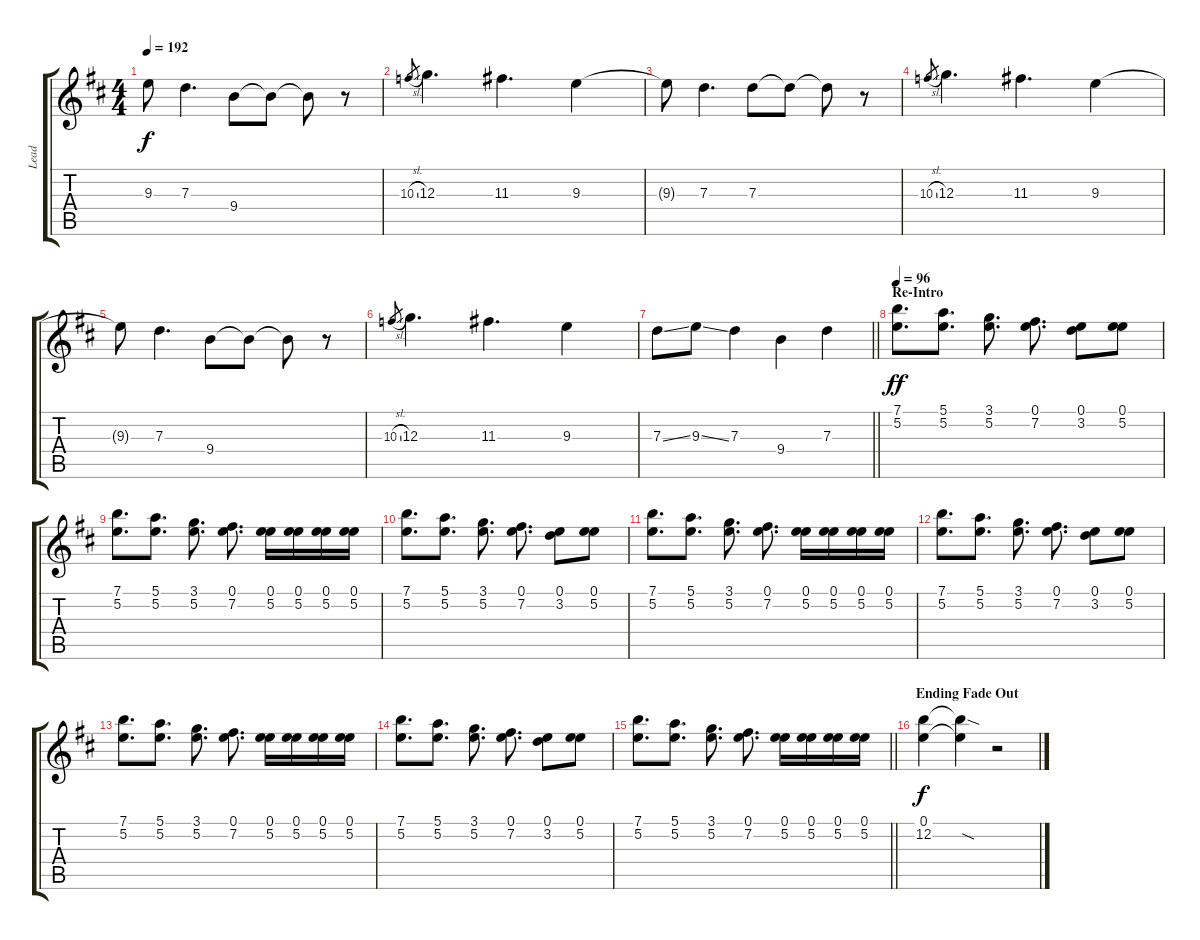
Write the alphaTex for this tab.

\track ("Lead" "Lead") {instrument distortionguitar}
\staff {score tabs}
\tuning (E4 B3 G3 D3 A2 E2) {hide}
\ts (4 4)
\tempo 192
\clef g2
\ks d
9.3{t}.8{dy f} 7.3.4{d} 9.4.8 9.4{t}.8 9.4{t}.8 r.8 |
10.3{sl}.8{gr} 12.3.4{d} 11.3.4{d} 9.3.4 |
9.3{t}.8 7.3.4{d} 7.3.8 7.3{t}.8 7.3{t}.8 r.8 |
10.3{sl}.8{gr} 12.3.4{d} 11.3.4{d} 9.3.4 |
9.3{t}.8 7.3.4{d} 9.4.8 9.4{t}.8 9.4{t}.8 r.8 |
10.3{sl}.8{gr} 12.3.4{d} 11.3.4{d} 9.3.4 |
\barLineRight lightlight
7.3{ss}.8 9.3{ss}.8 7.3.4 9.4.4 7.3.4 |
\section ("" "Re-Intro")
\tempo 96
(7.1 5.2).8{d dy ff} (5.1 5.2).8{d} (3.1 5.2).8{d} (0.1 7.2).8{d} (0.1 3.2).8 (0.1 5.2).8 |
(7.1 5.2).8{d} (5.1 5.2).8{d} (3.1 5.2).8{d} (0.1 7.2).8{d} (0.1 5.2).16 (0.1 5.2).16 (0.1 5.2).16 (0.1 5.2).16 |
(7.1 5.2).8{d} (5.1 5.2).8{d} (3.1 5.2).8{d} (0.1 7.2).8{d} (0.1 3.2).8 (0.1 5.2).8 |
(7.1 5.2).8{d} (5.1 5.2).8{d} (3.1 5.2).8{d} (0.1 7.2).8{d} (0.1 5.2).16 (0.1 5.2).16 (0.1 5.2).16 (0.1 5.2).16 |
(7.1 5.2).8{d} (5.1 5.2).8{d} (3.1 5.2).8{d} (0.1 7.2).8{d} (0.1 3.2).8 (0.1 5.2).8 |
(7.1 5.2).8{d} (5.1 5.2).8{d} (3.1 5.2).8{d} (0.1 7.2).8{d} (0.1 5.2).16 (0.1 5.2).16 (0.1 5.2).16 (0.1 5.2).16 |
(7.1 5.2).8{d} (5.1 5.2).8{d} (3.1 5.2).8{d} (0.1 7.2).8{d} (0.1 3.2).8 (0.1 5.2).8 |
\barLineRight lightlight
(7.1 5.2).8{d} (5.1 5.2).8{d} (3.1 5.2).8{d} (0.1 7.2).8{d} (0.1 5.2).16 (0.1 5.2).16 (0.1 5.2).16 (0.1 5.2).16 |
\section ("" "Ending Fade Out")
(0.1 12.2).4{dy f} (0.1{t} 12.2{sod t}).4 r.2
